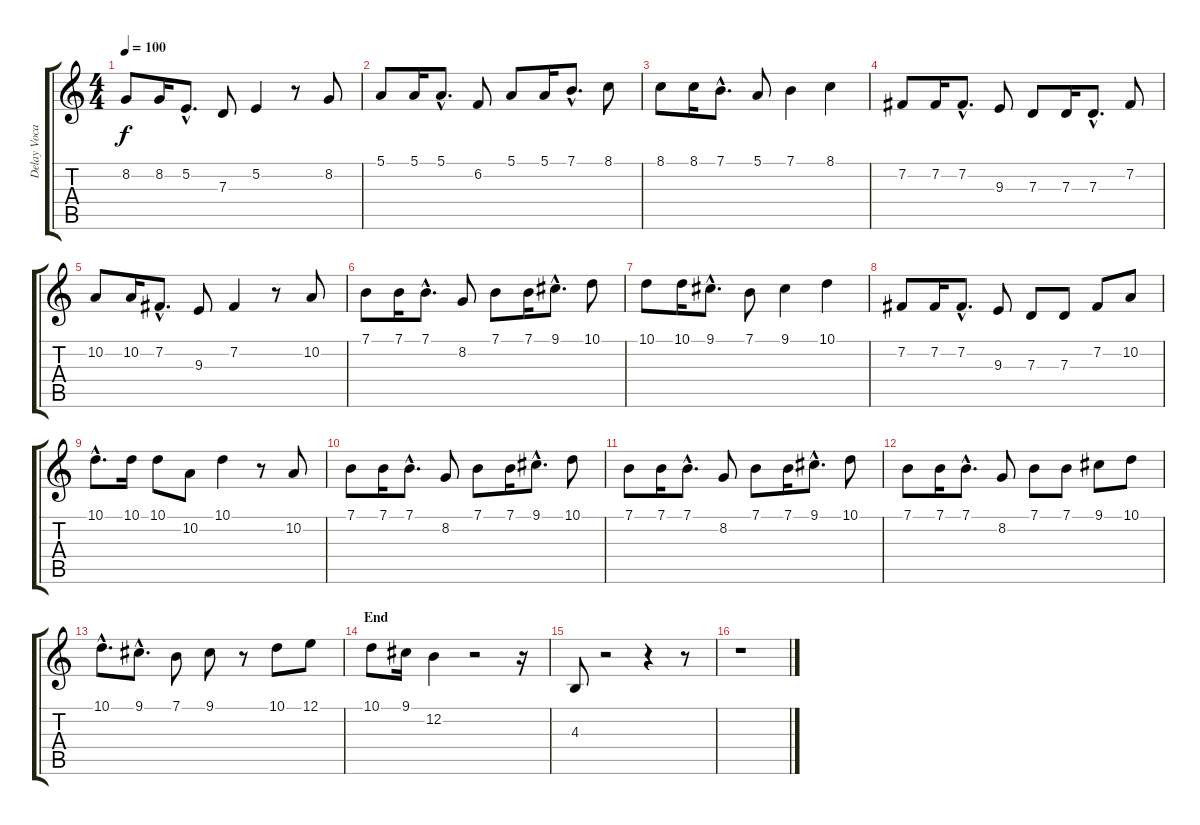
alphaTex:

\track ("Delay Vocals" "Delay Voca") {instrument pad8sweep}
\staff {score tabs}
\tuning (E4 B3 G3 D3 A2 E2) {hide}
\ts (4 4)
\tempo 100
\clef g2
\ks c
8.2.8{dy f} 8.2.16 5.2{hac}.8{d} 7.3.8 5.2.4 r.8 8.2.8 |
5.1.8 5.1.16 5.1{hac}.8{d} 6.2.8 5.1.8 5.1.16 7.1{hac}.8{d} 8.1.8 |
8.1.8 8.1.16 7.1{hac}.8{d} 5.1.8 7.1.4 8.1.4 |
\section ("" "")
7.2.8 7.2.16 7.2{hac}.8{d} 9.3.8 7.3.8 7.3.16 7.3{hac}.8{d} 7.2.8 |
10.2.8 10.2.16 7.2{hac}.8{d} 9.3.8 7.2.4 r.8 10.2.8 |
7.1.8 7.1.16 7.1{hac}.8{d} 8.2.8 7.1.8 7.1.16 9.1{hac}.8{d} 10.1.8 |
10.1.8 10.1.16 9.1{hac}.8{d} 7.1.8 9.1.4 10.1.4 |
\section ("" "")
7.2.8 7.2.16 7.2{hac}.8{d} 9.3.8 7.3.8 7.3.8 7.2.8 10.2.8 |
10.1{hac}.8{d} 10.1.16 10.1.8 10.2.8 10.1.4 r.8 10.2.8 |
7.1.8 7.1.16 7.1{hac}.8{d} 8.2.8 7.1.8 7.1.16 9.1{hac}.8{d} 10.1.8 |
7.1.8 7.1.16 7.1{hac}.8{d} 8.2.8 7.1.8 7.1.16 9.1{hac}.8{d} 10.1.8 |
7.1.8 7.1.16 7.1{hac}.8{d} 8.2.8 7.1.8 7.1.8 9.1.8 10.1.8 |
10.1{hac}.8{d} 9.1{hac}.8{d} 7.1.8 9.1.8 r.8 10.1.8 12.1.8 |
\section ("" "End")
10.1.8 9.1.16 12.2.4 r.2 r.16 |
4.3.8 r.2 r.4 r.8 |
r.1
